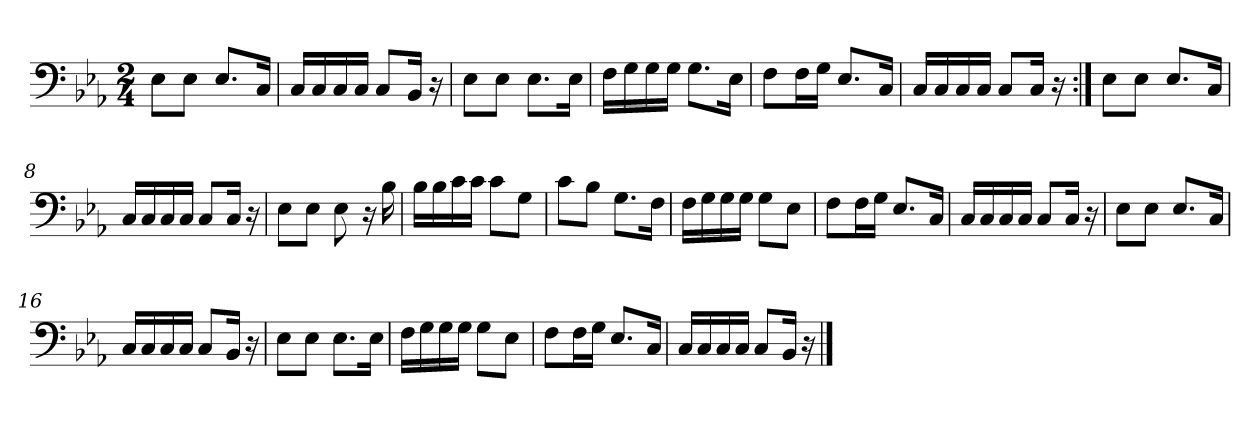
**kern
*part1
*staff1
*clefF4
*k[b-e-a-]
*M2/4
=1
8E-\L
8E-\J
8.E-/L
16C/Jk
=2
16C/LL
16C/
16C/
16C/JJ
8C/L
16BB-/Jk
16r
=3
8E-\L
8E-\J
8.E-\L
16E-\Jk
=4
16F\LL
16G\
16G\
16G\JJ
8.G\L
16E-\Jk
=5
8F\L
16F\L
16G\JJ
8.E-/L
16C/Jk
=6
16C/LL
16C/
16C/
16C/JJ
8C/L
16C/Jk
16r
=7:|!
8E-\L
8E-\J
8.E-/L
16C/Jk
=8
16C/LL
16C/
16C/
16C/JJ
8C/L
16C/Jk
16r
=9
8E-\L
8E-\J
8E-\
16r
16B-\
=10
16B-\LL
16B-\
16c\
16c\JJ
8c\L
8G\J
=11
8c\L
8B-\J
8.G\L
16F\Jk
=12
16F\LL
16G\
16G\
16G\JJ
8G\L
8E-\J
=13
8F\L
16F\L
16G\JJ
8.E-/L
16C/Jk
=14
16C/LL
16C/
16C/
16C/JJ
8C/L
16C/Jk
16r
=15
8E-\L
8E-\J
8.E-/L
16C/Jk
=16
16C/LL
16C/
16C/
16C/JJ
8C/L
16BB-/Jk
16r
=17
8E-\L
8E-\J
8.E-\L
16E-\Jk
=18
16F\LL
16G\
16G\
16G\JJ
8G\L
8E-\J
=19
8F\L
16F\L
16G\JJ
8.E-/L
16C/Jk
=20
16C/LL
16C/
16C/
16C/JJ
8C/L
16BB-/Jk
16r
==
*-
